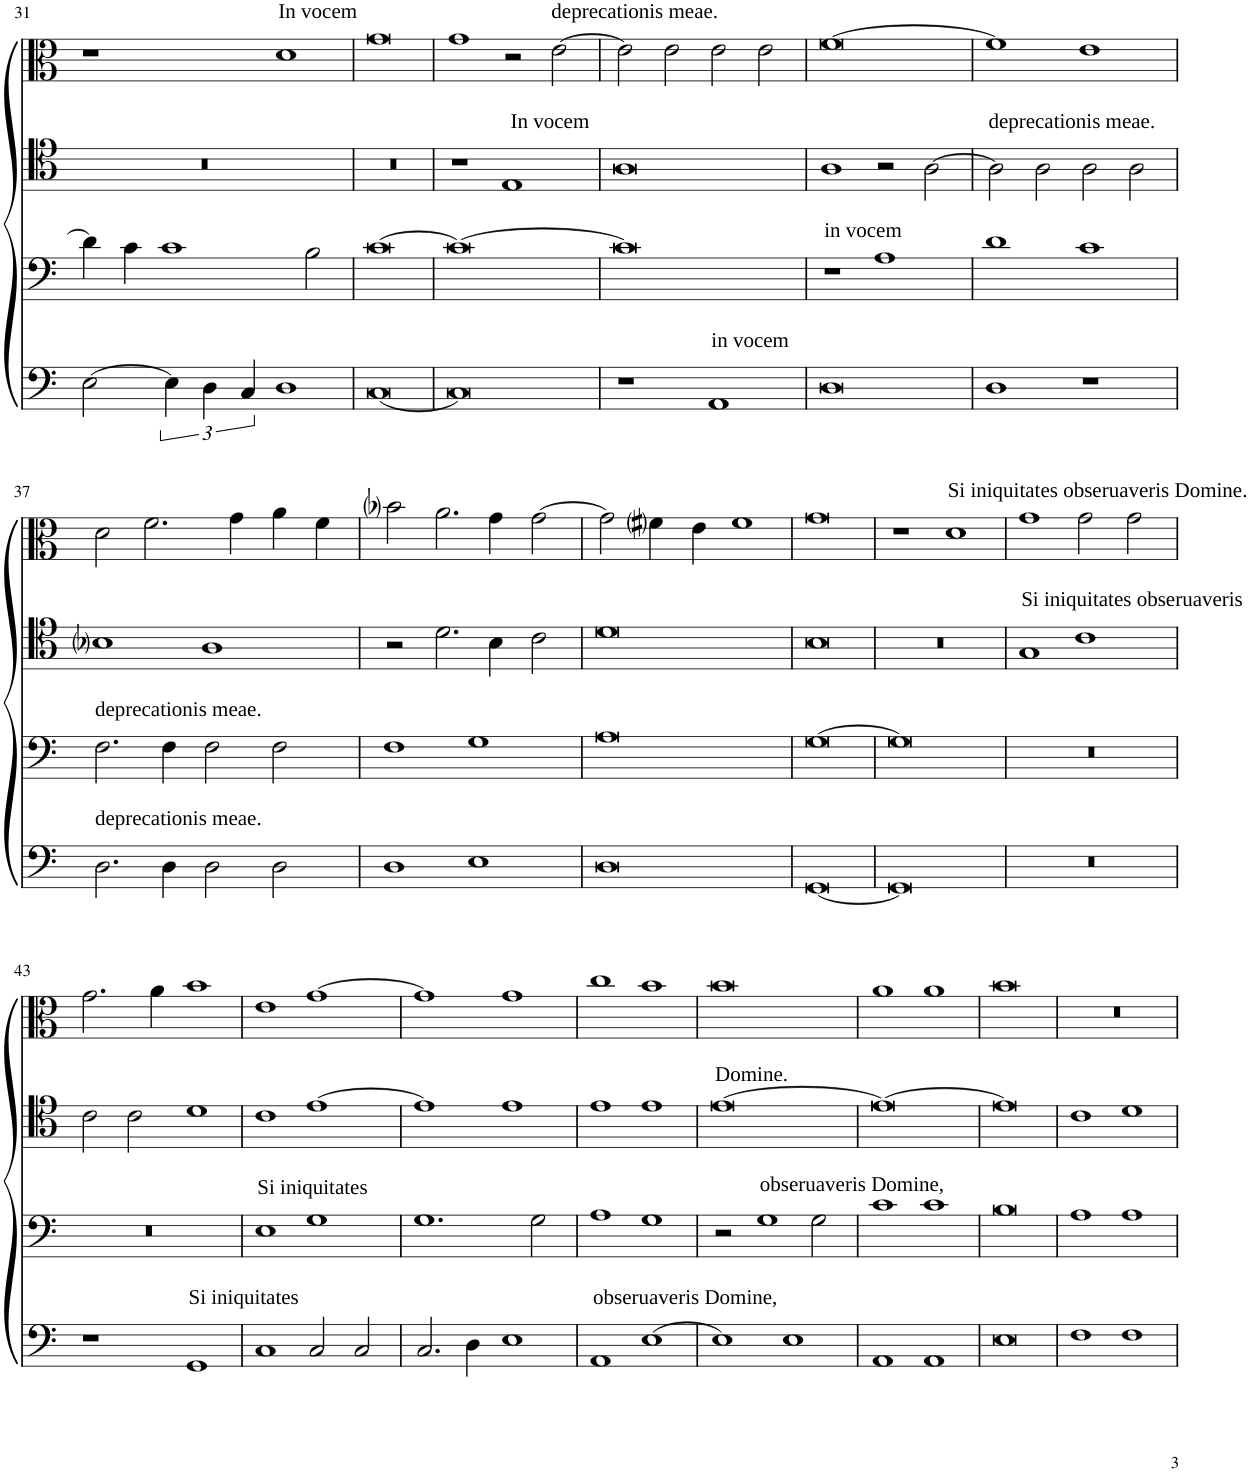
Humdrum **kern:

**kern	**kern	**kern	**kern
*part4	*part3	*part2	*part1
*staff4	*staff3	*staff2	*staff1
*I"Bassus	*I"Quintus	*I"Tenor	*I"Cantus
!!LO:PB:g=z
*clefF4	*clefF4	*clefC4	*clefC3
*k[]	*k[]	*k[]	*k[]
*M2/1	*M2/1	*M2/1	*M2/1
=31	=31	=31	=31
[2E\	4d\]	0r	1r
.	4c\	.	.
6E\]	1c	.	.
6D\	.	.	.
6C/	.	.	.
!	!	!	!LO:TX:a:t=In vocem
1D	.	.	1d
.	2B\	.	.
=32	=32	=32	=32
[0C	[0c	0r	0g
=33	=33	=33	=33
0C]	0c_	1r	1g
!	!	!LO:TX:a:t=In vocem	!
.	.	1E	2r
!	!	!	!LO:TX:a:t=deprecationis meae.
.	.	.	[2e\
=34	=34	=34	=34
1r	0c]	0A	2e\]
.	.	.	2e\
!LO:TX:a:t=in vocem	!	!	!
1AA	.	.	2e\
.	.	.	2e\
=35	=35	=35	=35
!	!LO:TX:a:t=in vocem	!	!
0D	1r	1A	[0f
.	1A	2r	.
.	.	[2A\	.
=36	=36	=36	=36
!	!	!LO:TX:a:t=deprecationis meae.	!
1D	1d	2A\]	1f]
.	.	2A\	.
1r	1c	2A\	1e
.	.	2A\	.
!!LO:LB:g=z
=37	=37	=37	=37
!	!LO:TX:a:t=deprecationis meae.	!	!
!LO:TX:a:t=deprecationis meae.	!	!	!
2.D\	2.F\	1B-i	2d\
.	.	.	2.f\
4D\	4F\	.	.
2D\	2F\	1A	.
.	.	.	4g\
2D\	2F\	.	4a\
.	.	.	4f\
=38	=38	=38	=38
1D	1F	2r	2b-i\
.	.	2.d\	2.a\
1E	1G	.	.
.	.	4B\	4g\
.	.	2c\	[2g\
=39	=39	=39	=39
0D	0A	0d	2g\]
.	.	.	4f#i\
.	.	.	4e\
.	.	.	1f#
=40	=40	=40	=40
[0GG	[0G	0B	0g
=41	=41	=41	=41
0GG]	0G]	0r	1r
!	!	!	!LO:TX:a:t=Si iniquitates obseruaveris Domine.
.	.	.	1d
=42	=42	=42	=42
!	!	!LO:TX:a:t=Si iniquitates obseruaveris	!
0r	0r	1G	1g
.	.	1c	2g\
.	.	.	2g\
!!LO:LB:g=z
=43	=43	=43	=43
1r	0r	2c\	2.g\
.	.	2c\	.
.	.	.	4a\
!LO:TX:a:t=Si iniquitates	!	!	!
1GG	.	1d	1b
=44	=44	=44	=44
!	!LO:TX:a:t=Si iniquitates	!	!
1C	1E	1c	1e
2C/	1G	[1e	[1g
2C/	.	.	.
=45	=45	=45	=45
2.C/	1.G	1e]	1g]
4D\	.	.	.
1E	.	1e	1g
.	2G\	.	.
=46	=46	=46	=46
!LO:TX:a:t=obseruaveris Domine,	!	!	!
1AA	1A	1e	1cc
[1E	1G	1e	1b
=47	=47	=47	=47
!	!	!LO:TX:a:t=Domine.	!
1E]	2r	[0e	0b
!	!LO:TX:a:t=obseruaveris Domine,	!	!
.	1G	.	.
1E	.	.	.
.	2G\	.	.
=48	=48	=48	=48
1AA	1c	0e_	1a
1AA	1c	.	1a
=49	=49	=49	=49
0E	0B	0e]	0b
=50	=50	=50	=50
1F	1A	1c	0r
1F	1A	1d	.
=	=	=	=
*-	*-	*-	*-
